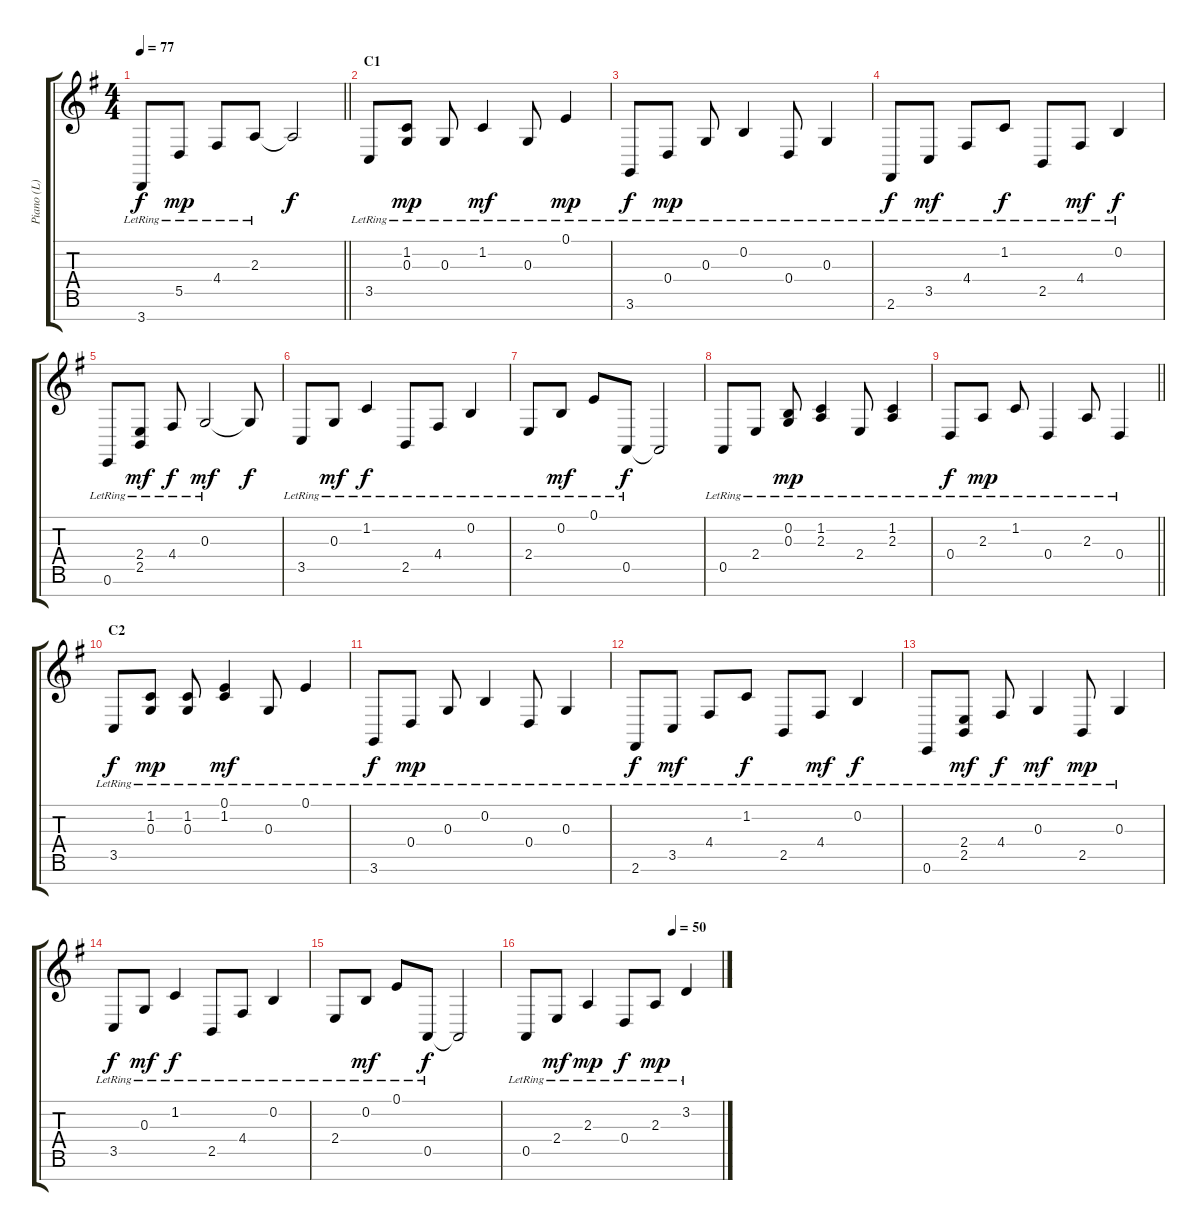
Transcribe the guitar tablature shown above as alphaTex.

\track ("Piano (L)" "Piano (L)") {instrument acousticgrandpiano}
\staff {score tabs}
\tuning (E4 B3 G3 D3 A2 E2 B1) {hide}
\ts (4 4)
\tempo 77
\clef g2
\barLineRight lightlight
\ks g
3.7{lr}.8{dy f} 5.5{lr}.8{dy mp} 4.4{lr}.8 2.3{lr}.8 2.3{t}.2{dy f} |
\section ("" "C1")
3.5{lr}.8 (1.2{lr} 0.3{lr}).8{dy mp} 0.3{lr}.8 1.2{lr}.4{dy mf} 0.3{lr}.8 0.1{lr}.4{dy mp} |
3.6{lr}.8{dy f} 0.4{lr}.8{dy mp} 0.3{lr}.8 0.2{lr}.4 0.4{lr}.8 0.3{lr}.4 |
2.6{lr}.8{dy f} 3.5{lr}.8{dy mf} 4.4{lr}.8 1.2{lr}.8{dy f} 2.5{lr}.8 4.4{lr}.8{dy mf} 0.2{lr}.4{dy f} |
0.6{lr}.8 (2.4{lr} 2.5{lr}).8{dy mf} 4.4{lr}.8{dy f} 0.3{lr}.2{dy mf} 0.3{t}.8{dy f} |
3.5{lr}.8 0.3{lr}.8{dy mf} 1.2{lr}.4{dy f} 2.5{lr}.8 4.4{lr}.8 0.2{lr}.4 |
2.4{lr}.8 0.2{lr}.8{dy mf} 0.1{lr}.8 0.5{lr}.8{dy f} 0.5{t}.2 |
0.5{lr}.8 2.4{lr}.8 (0.2 0.3{lr}).8{dy mp} (1.2 2.3{lr}).4 2.4{lr}.8 (1.2 2.3{lr}).4 |
\barLineRight lightlight
0.4{lr}.8{dy f} 2.3{lr}.8{dy mp} 1.2{lr}.8 0.4{lr}.4 2.3{lr}.8 0.4{lr}.4 |
\section ("" "C2")
3.5{lr}.8{dy f} (1.2 0.3{lr}).8{dy mp} (1.2{lr} 0.3).8 (0.1{lr} 1.2{lr}).4{dy mf} 0.3{lr}.8 0.1{lr}.4 |
3.6{lr}.8{dy f} 0.4{lr}.8{dy mp} 0.3{lr}.8 0.2{lr}.4 0.4{lr}.8 0.3{lr}.4 |
2.6{lr}.8{dy f} 3.5{lr}.8{dy mf} 4.4{lr}.8 1.2{lr}.8{dy f} 2.5{lr}.8 4.4{lr}.8{dy mf} 0.2{lr}.4{dy f} |
0.6{lr}.8 (2.4{lr} 2.5{lr}).8{dy mf} 4.4{lr}.8{dy f} 0.3{lr}.4{dy mf} 2.5{lr}.8{dy mp} 0.3{lr}.4 |
3.5{lr}.8{dy f} 0.3{lr}.8{dy mf} 1.2{lr}.4{dy f} 2.5{lr}.8 4.4{lr}.8 0.2{lr}.4 |
2.4{lr}.8 0.2{lr}.8{dy mf} 0.1{lr}.8 0.5{lr}.8{dy f} 0.5{t}.2 |
\tempo (50 0.75)
0.5{lr}.8 2.4{lr}.8{dy mf} 2.3{lr}.4{dy mp} 0.4{lr}.8{dy f} 2.3{lr}.8{dy mp} 3.2{lr}.4
